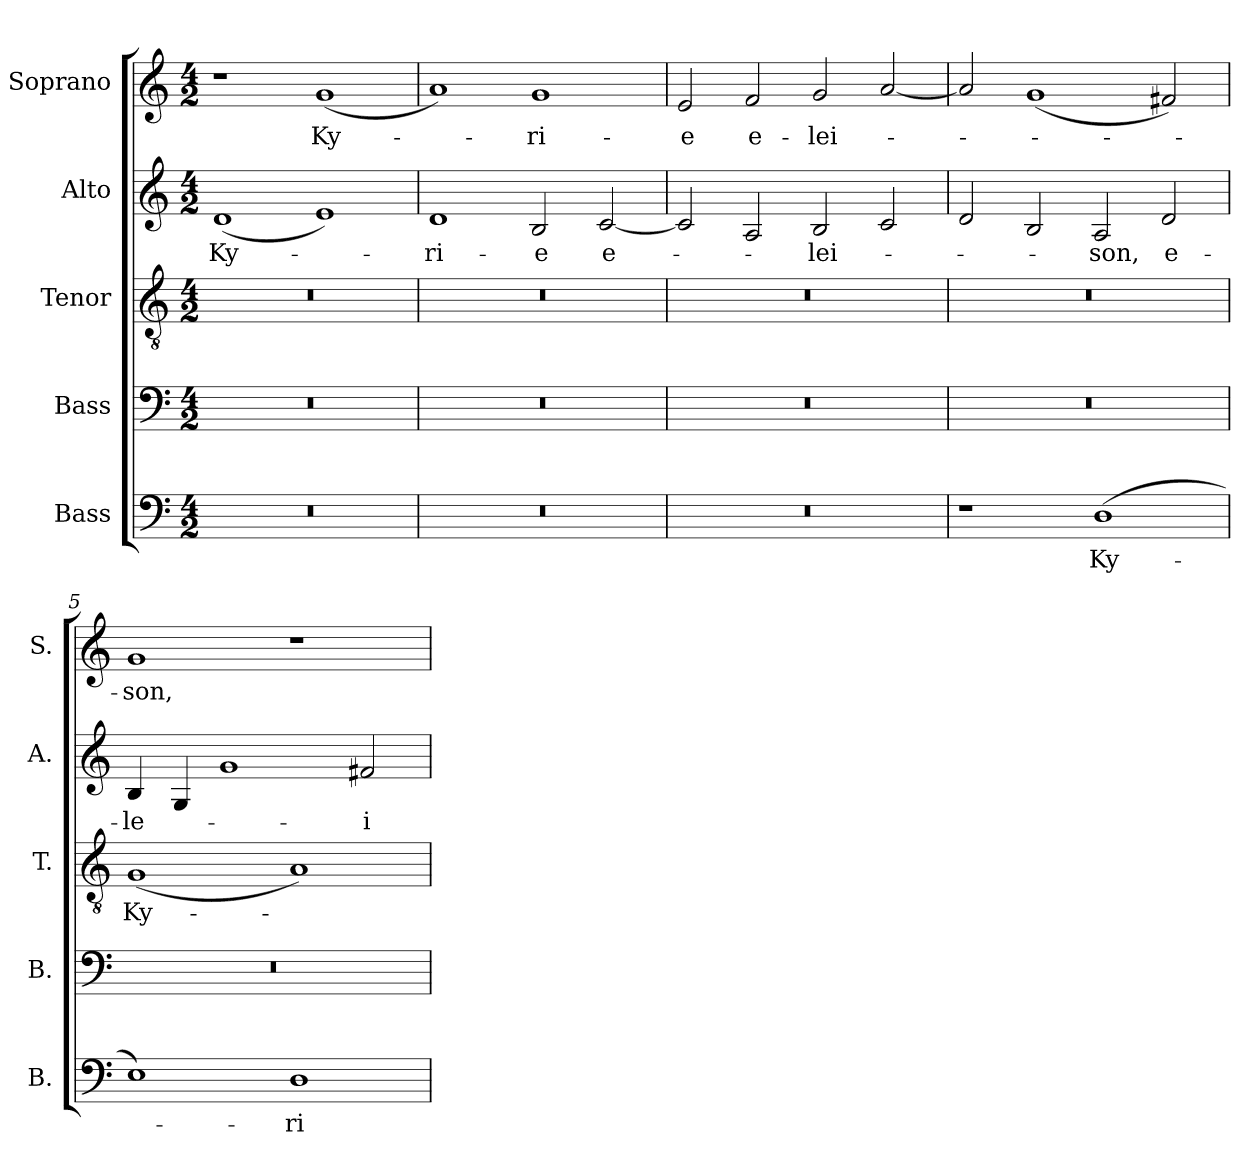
**kern	**text	**kern	**kern	**text	**kern	**text	**kern	**text
*part5	*part5	*part4	*part3	*part3	*part2	*part2	*part1	*part1
*staff5	*staff5	*staff4	*staff3	*staff3	*staff2	*staff2	*staff1	*staff1
*I"Bass	*	*I"Bass	*I"Tenor	*	*I"Alto	*	*I"Soprano	*
*I'B.	*	*I'B.	*I'T.	*	*I'A.	*	*I'S.	*
!!LO:PB:g=z
*clefF4	*	*clefF4	*clefGv2	*	*clefG2	*	*clefG2	*
*	*	*	*ITrd7c12	*	*	*	*	*
*k[]	*	*k[]	*k[]	*	*k[]	*	*k[]	*
*C:	*	*C:	*C:	*	*C:	*	*C:	*
*M4/2	*	*M4/2	*M4/2	*	*M4/2	*	*M4/2	*
*MM200	*	*MM200	*MM200	*	*MM200	*	*MM200	*
=1	=1	=1	=1	=1	=1	=1	=1	=1
!LO:N:vis=1	!	!LO:N:vis=1	!LO:N:vis=1	!	!	!	!	!
!	!	!	!	!	!	!LO:LY:b:color=#000000	!	!
0r	.	0r	0r	.	(1di	Ky-	1r	.
!	!	!	!	!	!	!	!	!LO:LY:b:color=#000000
.	.	.	.	.	1ei)	.	(1gi	Ky-
=2	=2	=2	=2	=2	=2	=2	=2	=2
!LO:N:vis=1	!	!LO:N:vis=1	!LO:N:vis=1	!	!	!	!	!
!	!	!	!	!	!	!LO:LY:b:color=#000000	!	!
0r	.	0r	0r	.	1di	-ri-	1ai)	.
!	!	!	!	!	!	!LO:LY:b:color=#000000	!	!
!	!	!	!	!	!	!	!	!LO:LY:b:color=#000000
.	.	.	.	.	2Bi/	-e	1gi	-ri-
!	!	!	!	!	!	!LO:LY:b:color=#000000	!	!
.	.	.	.	.	[2ci/	e-	.	.
=3	=3	=3	=3	=3	=3	=3	=3	=3
!LO:N:vis=1	!	!LO:N:vis=1	!LO:N:vis=1	!	!	!	!	!
!	!	!	!	!	!	!	!	!LO:LY:b:color=#000000
0r	.	0r	0r	.	2ci/]	.	2ei/	-e
!	!	!	!	!	!	!	!	!LO:LY:b:color=#000000
.	.	.	.	.	2Ai/	.	2fi/	e-
!	!	!	!	!	!	!LO:LY:b:color=#000000	!	!
!	!	!	!	!	!	!	!	!LO:LY:b:color=#000000
.	.	.	.	.	2Bi/	-lei-	2gi/	-lei-
.	.	.	.	.	2ci/	.	[2ai/	.
=4	=4	=4	=4	=4	=4	=4	=4	=4
!	!	!LO:N:vis=1	!LO:N:vis=1	!	!	!	!	!
1r	.	0r	0r	.	2di/	.	2ai/]	.
.	.	.	.	.	2Bi/	.	(1gi	.
!	!LO:LY:b:color=#000000	!	!	!	!	!	!	!
!	!	!	!	!	!	!LO:LY:b:color=#000000	!	!
(1Di	Ky-	.	.	.	2Ai/	-son,	.	.
!	!	!	!	!	!	!LO:LY:b:color=#000000	!	!
.	.	.	.	.	2di/	e-	2f#Xi/)	.
=5	=5	=5	=5	=5	=5	=5	=5	=5
!	!	!LO:N:vis=1	!	!	!	!	!	!
!	!	!	!	!LO:LY:b:color=#000000	!	!	!	!
!	!	!	!	!	!	!LO:LY:b:color=#000000	!	!
!	!	!	!	!	!	!	!	!LO:LY:b:color=#000000
1Ei)	.	0r	(1GGi	Ky-	4Bi/	-le-	1gi	-son,
.	.	.	.	.	4Gi/	.	.	.
.	.	.	.	.	1gi	.	.	.
!	!LO:LY:b:color=#000000	!	!	!	!	!	!	!
1Di	-ri-	.	1AAi)	.	.	.	1r	.
!	!	!	!	!	!	!LO:LY:b:color=#000000	!	!
.	.	.	.	.	2f#Xi/	-i-	.	.
=	=	=	=	=	=	=	=	=
*-	*-	*-	*-	*-	*-	*-	*-	*-
